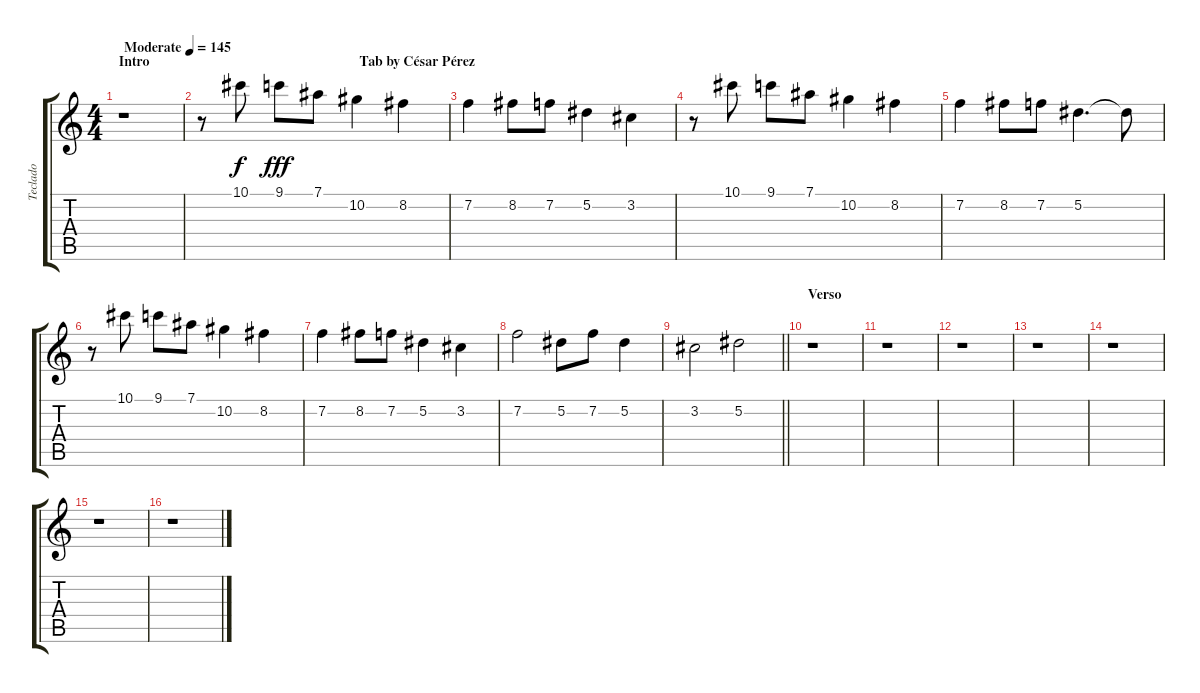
\track ("Teclado" "Teclado") {instrument synthbass2}
\staff {score tabs}
\tuning (Eb4 Bb3 Gb3 Db3 Ab2 Eb2) {hide}
\ts (4 4)
\section ("" "Intro                                                            Tab by César Pérez")
\tempo (145 "Moderate")
\clef g2
\ks c
r.1{dy f instrument synthbass2} |
r.8 10.1.8 9.1.8{dy fff} 7.1.8 10.2.4 8.2.4 |
7.2.4 8.2.8 7.2.8 5.2.4 3.2.4 |
r.8 10.1.8 9.1.8 7.1.8 10.2.4 8.2.4 |
7.2.4 8.2.8 7.2.8 5.2.4{d} 5.2{t}.8 |
r.8 10.1.8 9.1.8 7.1.8 10.2.4 8.2.4 |
7.2.4 8.2.8 7.2.8 5.2.4 3.2.4 |
7.2.2 5.2.8 7.2.8 5.2.4 |
\barLineRight lightlight
3.2.2 5.2.2 |
\section ("" "Verso")
r.1 |
r.1 |
r.1 |
r.1 |
r.1 |
r.1 |
r.1
